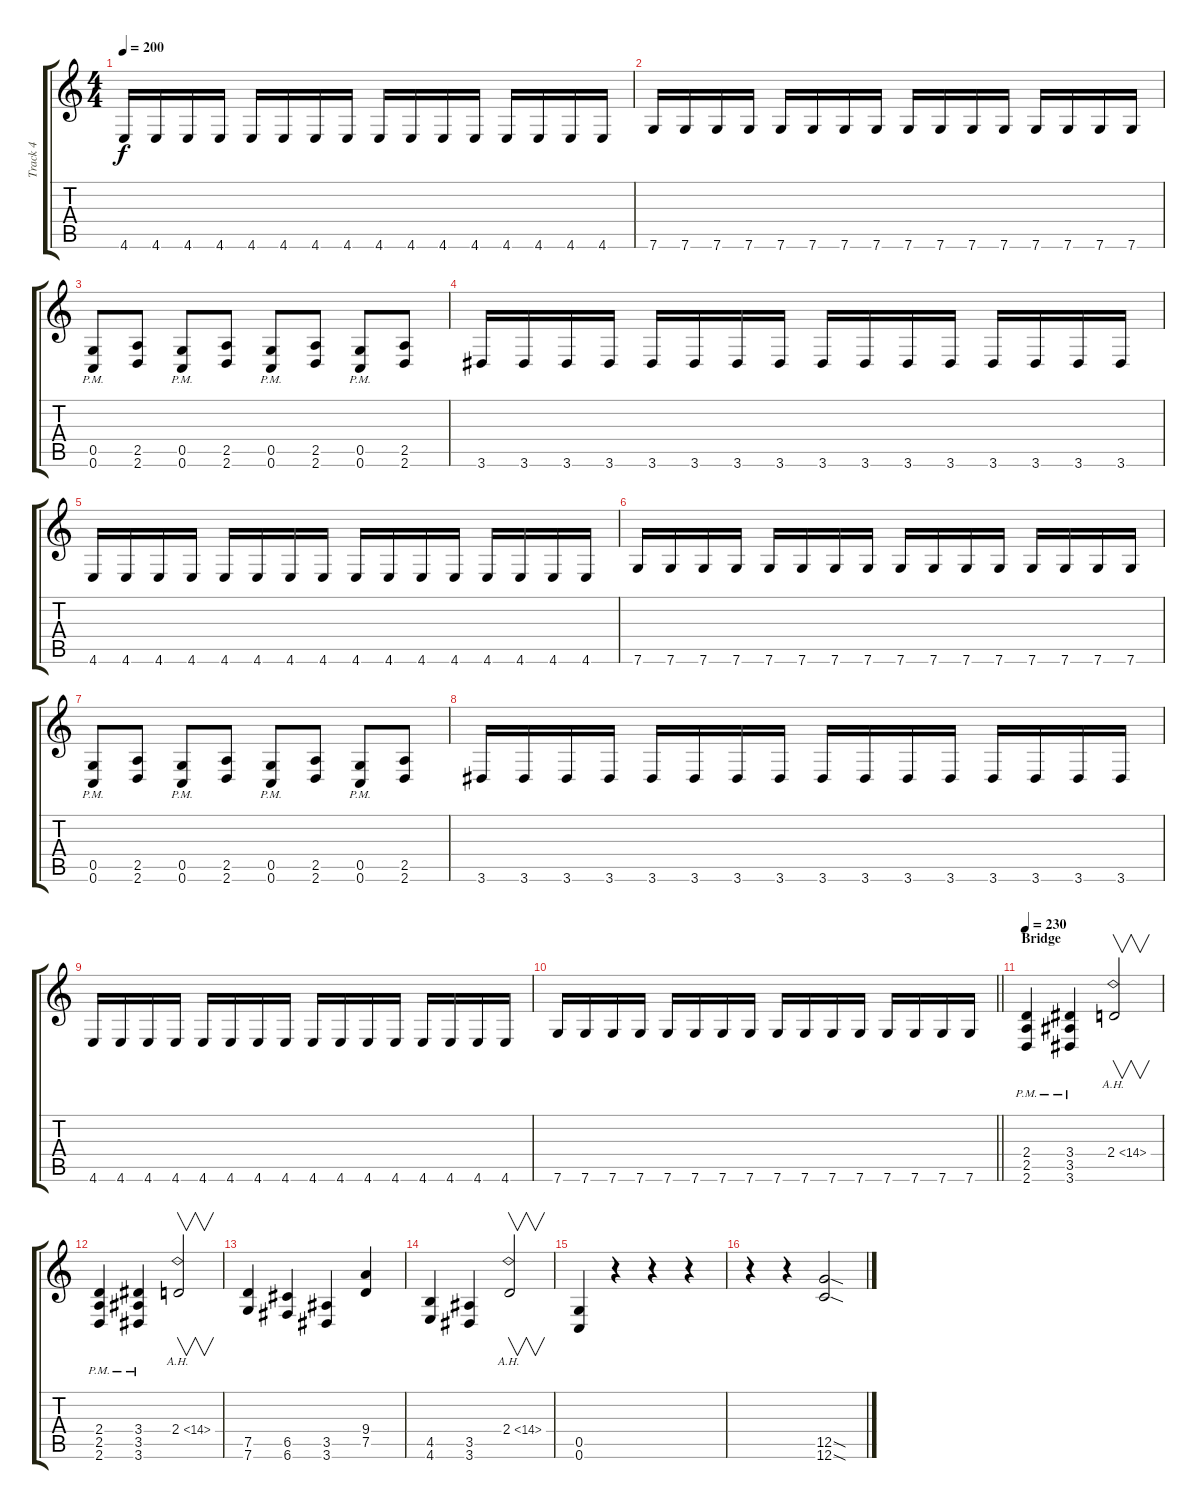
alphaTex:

\track ("Track 4" "Track 4") {instrument distortionguitar}
\staff {score tabs}
\tuning (D4 A3 F3 C3 G2 C2) {hide}
\ts (4 4)
\tempo 200
\clef g2
\ks c
4.6.16{dy f} 4.6.16 4.6.16 4.6.16 4.6.16 4.6.16 4.6.16 4.6.16 4.6.16 4.6.16 4.6.16 4.6.16 4.6.16 4.6.16 4.6.16 4.6.16 |
7.6.16 7.6.16 7.6.16 7.6.16 7.6.16 7.6.16 7.6.16 7.6.16 7.6.16 7.6.16 7.6.16 7.6.16 7.6.16 7.6.16 7.6.16 7.6.16 |
(0.5{pm} 0.6{pm}).8 (2.5 2.6).8 (0.5{pm} 0.6{pm}).8 (2.5 2.6).8 (0.5{pm} 0.6{pm}).8 (2.5 2.6).8 (0.5{pm} 0.6{pm}).8 (2.5 2.6).8 |
3.6.16 3.6.16 3.6.16 3.6.16 3.6.16 3.6.16 3.6.16 3.6.16 3.6.16 3.6.16 3.6.16 3.6.16 3.6.16 3.6.16 3.6.16 3.6.16 |
4.6.16 4.6.16 4.6.16 4.6.16 4.6.16 4.6.16 4.6.16 4.6.16 4.6.16 4.6.16 4.6.16 4.6.16 4.6.16 4.6.16 4.6.16 4.6.16 |
7.6.16 7.6.16 7.6.16 7.6.16 7.6.16 7.6.16 7.6.16 7.6.16 7.6.16 7.6.16 7.6.16 7.6.16 7.6.16 7.6.16 7.6.16 7.6.16 |
(0.5{pm} 0.6{pm}).8 (2.5 2.6).8 (0.5{pm} 0.6{pm}).8 (2.5 2.6).8 (0.5{pm} 0.6{pm}).8 (2.5 2.6).8 (0.5{pm} 0.6{pm}).8 (2.5 2.6).8 |
3.6.16 3.6.16 3.6.16 3.6.16 3.6.16 3.6.16 3.6.16 3.6.16 3.6.16 3.6.16 3.6.16 3.6.16 3.6.16 3.6.16 3.6.16 3.6.16 |
4.6.16 4.6.16 4.6.16 4.6.16 4.6.16 4.6.16 4.6.16 4.6.16 4.6.16 4.6.16 4.6.16 4.6.16 4.6.16 4.6.16 4.6.16 4.6.16 |
\barLineRight lightlight
7.6.16 7.6.16 7.6.16 7.6.16 7.6.16 7.6.16 7.6.16 7.6.16 7.6.16 7.6.16 7.6.16 7.6.16 7.6.16 7.6.16 7.6.16 7.6.16 |
\section ("" "Bridge")
\tempo 230
(2.4{pm} 2.5{pm} 2.6{pm}).4 (3.4{pm} 3.5{pm} 3.6{pm}).4 2.4{ah 12}.2{v instrument guitarharmonics} |
(2.4{pm} 2.5{pm} 2.6{pm}).4{instrument distortionguitar} (3.4{pm} 3.5{pm} 3.6{pm}).4 2.4{ah 12}.2{v instrument guitarharmonics} |
(7.5 7.6).4{instrument distortionguitar} (6.5 6.6).4 (3.5 3.6).4 (9.4 7.5).4 |
(4.5 4.6).4 (3.5 3.6).4 2.4{ah 12}.2{v instrument guitarharmonics} |
(0.5 0.6).4{instrument distortionguitar} r.4 r.4 r.4 |
r.4 r.4 (12.5{sod} 12.6{sod}).2
